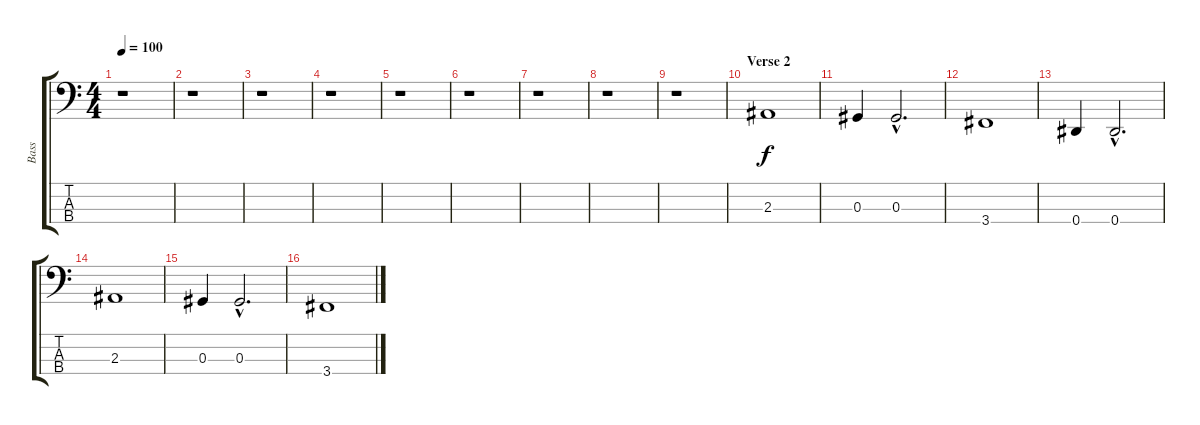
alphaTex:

\track ("Bass" "Bass") {instrument electricbassfinger}
\staff {score tabs}
\tuning (Gb2 Db2 Ab1 Eb1) {hide}
\ts (4 4)
\tempo 100
\clef f4
\ks c
r.1{dy f} |
r.1 |
r.1 |
r.1 |
r.1 |
r.1 |
r.1 |
r.1 |
r.1 |
\section ("" "Verse 2")
2.3.1 |
0.3.4 0.3{hac}.2{d} |
3.4.1 |
0.4.4 0.4{hac}.2{d} |
2.3.1 |
0.3.4 0.3{hac}.2{d} |
3.4.1
